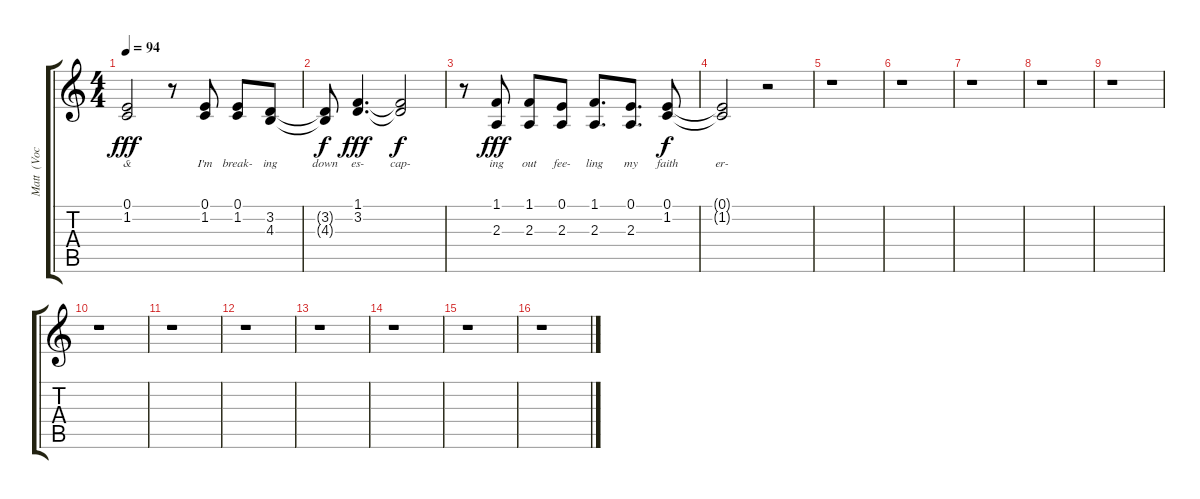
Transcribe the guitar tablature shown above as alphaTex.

\track ("Matt  (Vocals)" "Matt  (Voc") {instrument lead6voice}
\staff {score tabs}
\tuning (E4 B3 G3 D3 A2 E2) {hide}
\ts (4 4)
\tempo 94
\clef g2
\ks c
(0.1 1.2).2{lyrics (0 "&") lyrics (1 "") lyrics (2 "") lyrics (3 "") lyrics (4 "") dy fff} r.8 (0.1 1.2).8{lyrics (0 "I'm") lyrics (1 "") lyrics (2 "") lyrics (3 "") lyrics (4 "")} (0.1 1.2).8{lyrics (0 "break-") lyrics (1 "") lyrics (2 "") lyrics (3 "") lyrics (4 "")} (3.2 4.3).8{lyrics (0 "ing") lyrics (1 "") lyrics (2 "") lyrics (3 "") lyrics (4 "")} |
(3.2{t} 4.3{t}).8{lyrics (0 "down") lyrics (1 "") lyrics (2 "") lyrics (3 "") lyrics (4 "") dy f} (1.1 3.2).4{d lyrics (0 "es-") lyrics (1 "") lyrics (2 "") lyrics (3 "") lyrics (4 "") dy fff} (1.1{t} 3.2{t}).2{lyrics (0 "cap-") lyrics (1 "") lyrics (2 "") lyrics (3 "") lyrics (4 "") dy f} |
r.8 (1.1 2.3).8{lyrics (0 "ing") lyrics (1 "") lyrics (2 "") lyrics (3 "") lyrics (4 "") dy fff} (1.1 2.3).8{lyrics (0 "out") lyrics (1 "") lyrics (2 "") lyrics (3 "") lyrics (4 "")} (0.1 2.3).8{lyrics (0 "fee-") lyrics (1 "") lyrics (2 "") lyrics (3 "") lyrics (4 "")} (1.1 2.3).8{d lyrics (0 "ling") lyrics (1 "") lyrics (2 "") lyrics (3 "") lyrics (4 "")} (0.1 2.3).8{d lyrics (0 "my") lyrics (1 "") lyrics (2 "") lyrics (3 "") lyrics (4 "")} (0.1 1.2).8{lyrics (0 "faith") lyrics (1 "") lyrics (2 "") lyrics (3 "") lyrics (4 "") dy f} |
(0.1{t} 1.2{t}).2{lyrics (0 "er-") lyrics (1 "") lyrics (2 "") lyrics (3 "") lyrics (4 "")} r.2 |
r.1 |
r.1 |
r.1 |
r.1 |
r.1 |
r.1 |
r.1 |
r.1 |
r.1 |
r.1 |
r.1 |
r.1
